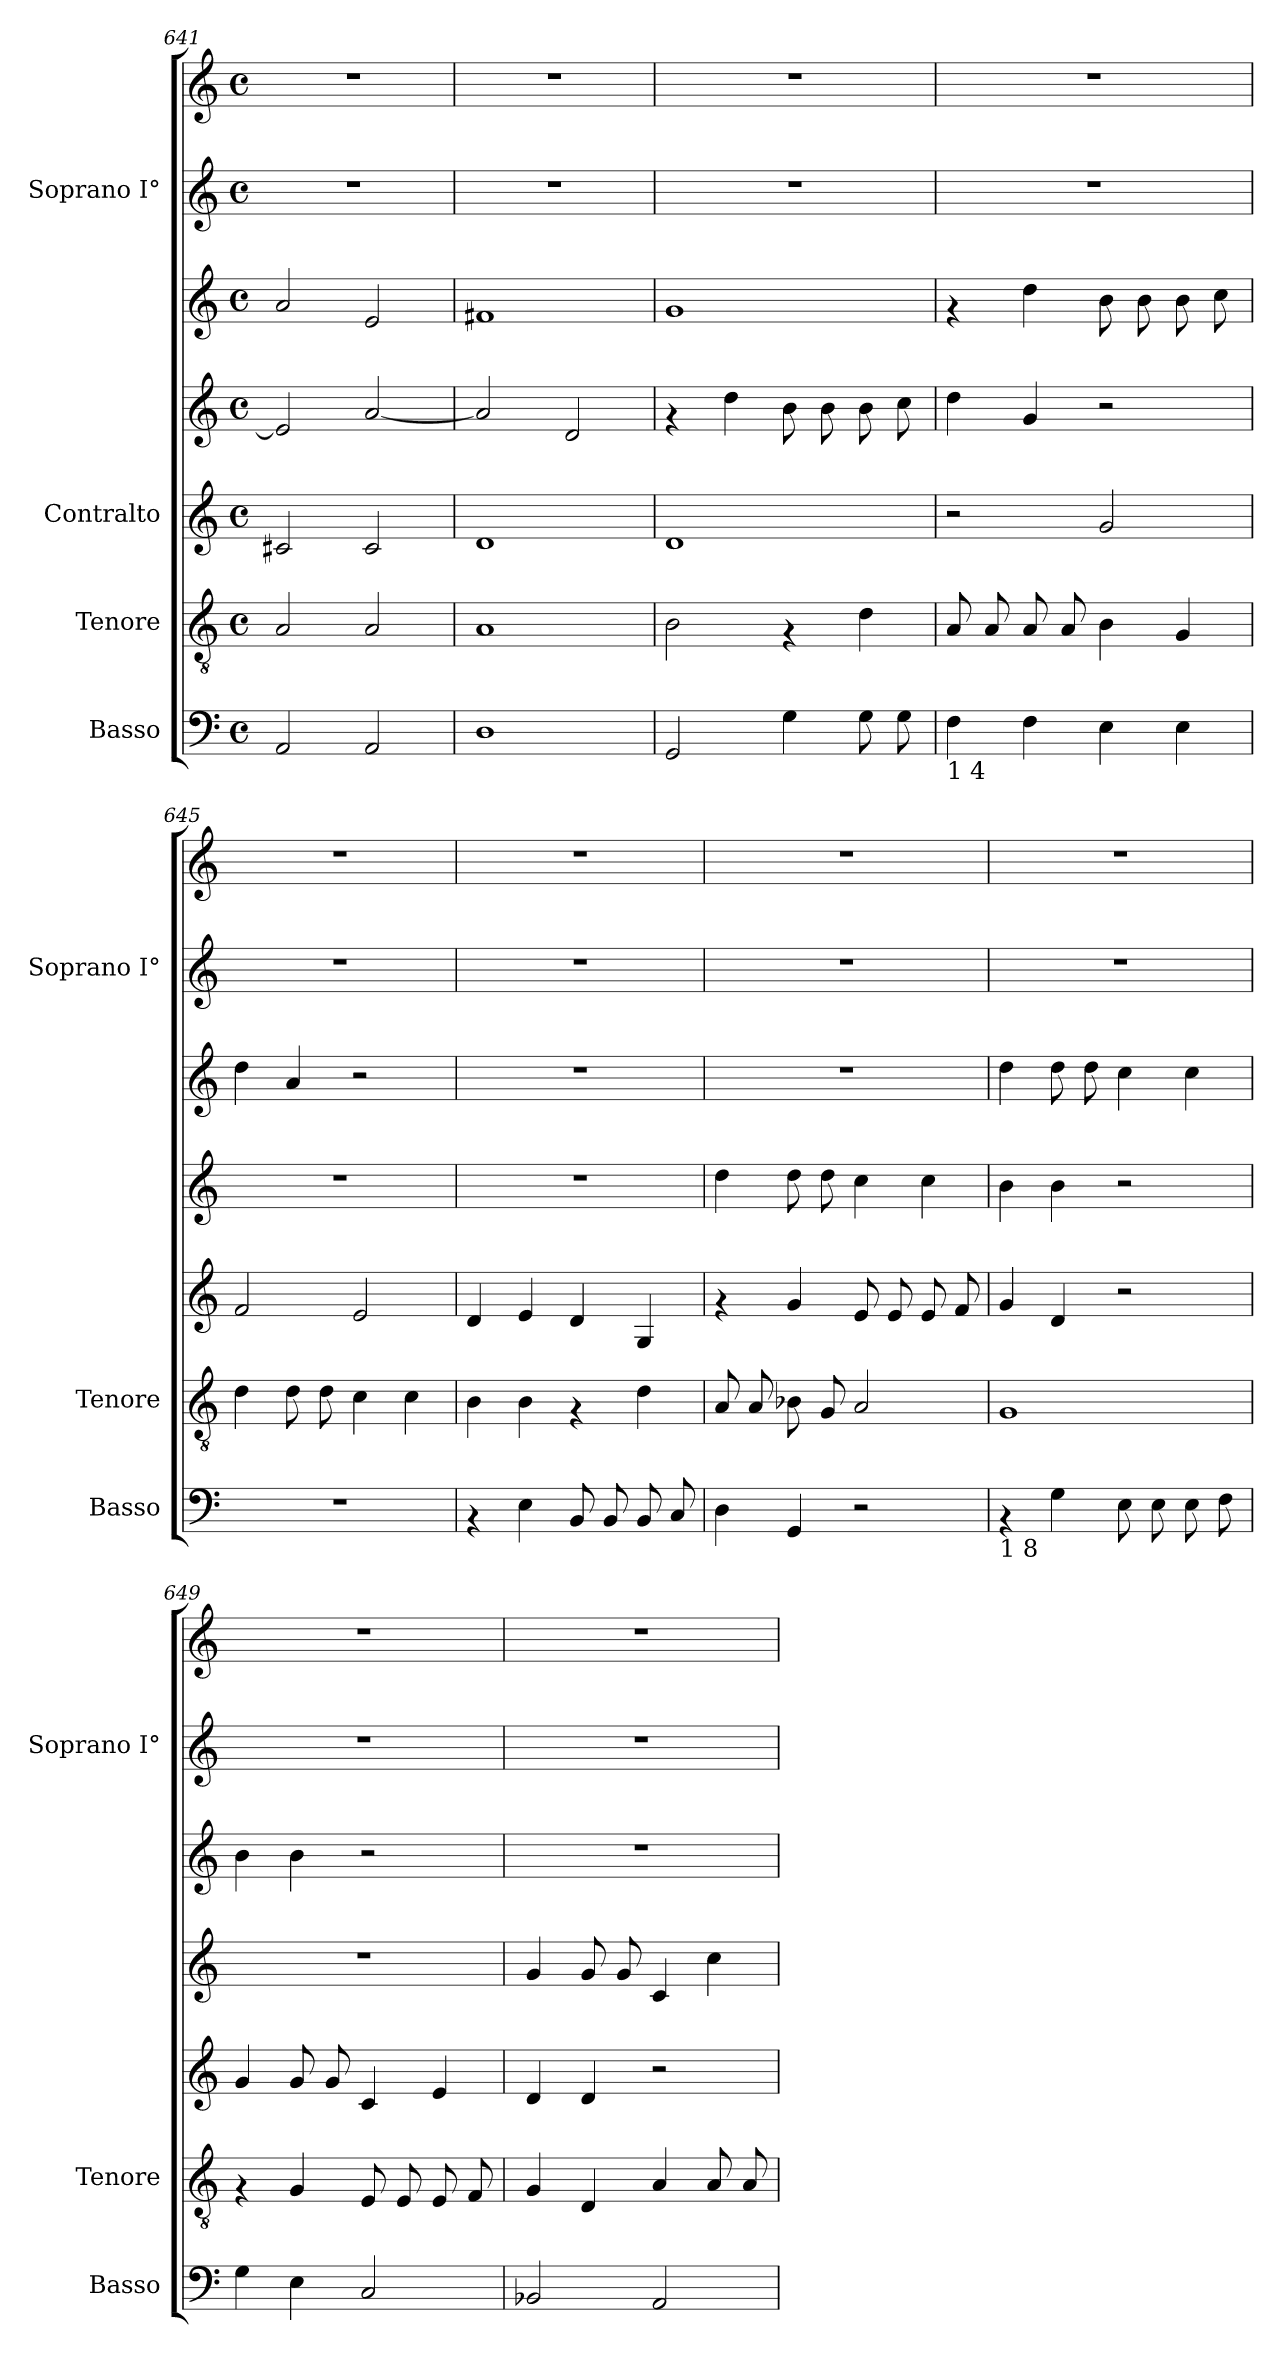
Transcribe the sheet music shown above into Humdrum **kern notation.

**kern	**kern	**kern	**kern	**kern	**kern	**kern
*part6	*part5	*part4	*part3	*part2	*part1	*part1
*staff7	*staff6	*staff5	*staff4	*staff3	*staff2	*staff1
*I"Basso	*I"Tenore	*I"Contralto	*	*	*I"Soprano I°	*
*I'Basso	*I'Tenore	*	*	*	*I'Soprano I°	*
*clefF4	*clefGv2	*clefG2	*clefG2	*clefG2	*clefG2	*clefG2
*k[]	*k[]	*k[]	*k[]	*k[]	*k[]	*k[]
*C:	*C:	*C:	*C:	*C:	*C:	*C:
*M4/4	*M4/4	*M4/4	*M4/4	*M4/4	*M4/4	*M4/4
*met(c)	*met(c)	*met(c)	*met(c)	*met(c)	*met(c)	*met(c)
=641	=641	=641	=641	=641	=641	=641
2AA/	2A/	2c#X/	2e/]	2a/	1r	1r
2AA/	2A/	2c#/	[<2a/	2e/	.	.
=642	=642	=642	=642	=642	=642	=642
1D	1A	1d	2a/]	1f#X	1r	1r
.	.	.	2d/	.	.	.
=643	=643	=643	=643	=643	=643	=643
2GG/	2B\	1d	4rf	1g	1r	1r
.	.	.	4dd\	.	.	.
4G\	4rF	.	8b\	.	.	.
.	.	.	8b\	.	.	.
8G\	4d\	.	8b\	.	.	.
8G\	.	.	8cc\	.	.	.
!!LO:PB:g=z
=644	=644	=644	=644	=644	=644	=644
!LO:TX:b:t=1 4	!	!	!	!	!	!
4F\	8A/	2r	4dd\	4rf	1r	1r
.	8A/	.	.	.	.	.
4F\	8A/	.	4g/	4dd\	.	.
.	8A/	.	.	.	.	.
4E\	4B\	2g/	2r	8b\	.	.
.	.	.	.	8b\	.	.
4E\	4G/	.	.	8b\	.	.
.	.	.	.	8cc\	.	.
=645	=645	=645	=645	=645	=645	=645
1r	4d\	2f/	1r	4dd\	1r	1r
.	8d\	.	.	4a/	.	.
.	8d\	.	.	.	.	.
.	4c\	2e/	.	2r	.	.
.	4c\	.	.	.	.	.
=646	=646	=646	=646	=646	=646	=646
4rAA	4B\	4d/	1r	1r	1r	1r
4E\	4B\	4e/	.	.	.	.
8BB/	4rF	4d/	.	.	.	.
8BB/	.	.	.	.	.	.
8BB/	4d\	4G/	.	.	.	.
8C/	.	.	.	.	.	.
=647	=647	=647	=647	=647	=647	=647
4D\	8A/	4rf	4dd\	1r	1r	1r
.	8A/	.	.	.	.	.
4GG/	8B-X\	4g/	8dd\	.	.	.
.	8G/	.	8dd\	.	.	.
2r	2A/	8e/	4cc\	.	.	.
.	.	8e/	.	.	.	.
.	.	8e/	4cc\	.	.	.
.	.	8f/	.	.	.	.
!!LO:LB:g=z
=648	=648	=648	=648	=648	=648	=648
!LO:TX:b:t=1 8	!	!	!	!	!	!
4rAA	1G	4g/	4b\	4dd\	1r	1r
4G\	.	4d/	4b\	8dd\	.	.
.	.	.	.	8dd\	.	.
8E\	.	2r	2r	4cc\	.	.
8E\	.	.	.	.	.	.
8E\	.	.	.	4cc\	.	.
8F\	.	.	.	.	.	.
=649	=649	=649	=649	=649	=649	=649
4G\	4rF	4g/	1r	4b\	1r	1r
4E\	4G/	8g/	.	4b\	.	.
.	.	8g/	.	.	.	.
2C/	8E/	4c/	.	2r	.	.
.	8E/	.	.	.	.	.
.	8E/	4e/	.	.	.	.
.	8F/	.	.	.	.	.
=650	=650	=650	=650	=650	=650	=650
2BB-X/	4G/	4d/	4g/	1r	1r	1r
.	4D/	4d/	8g/	.	.	.
.	.	.	8g/	.	.	.
2AA/	4A/	2r	4c/	.	.	.
.	8A/	.	4cc\	.	.	.
.	8A/	.	.	.	.	.
=	=	=	=	=	=	=
*-	*-	*-	*-	*-	*-	*-
